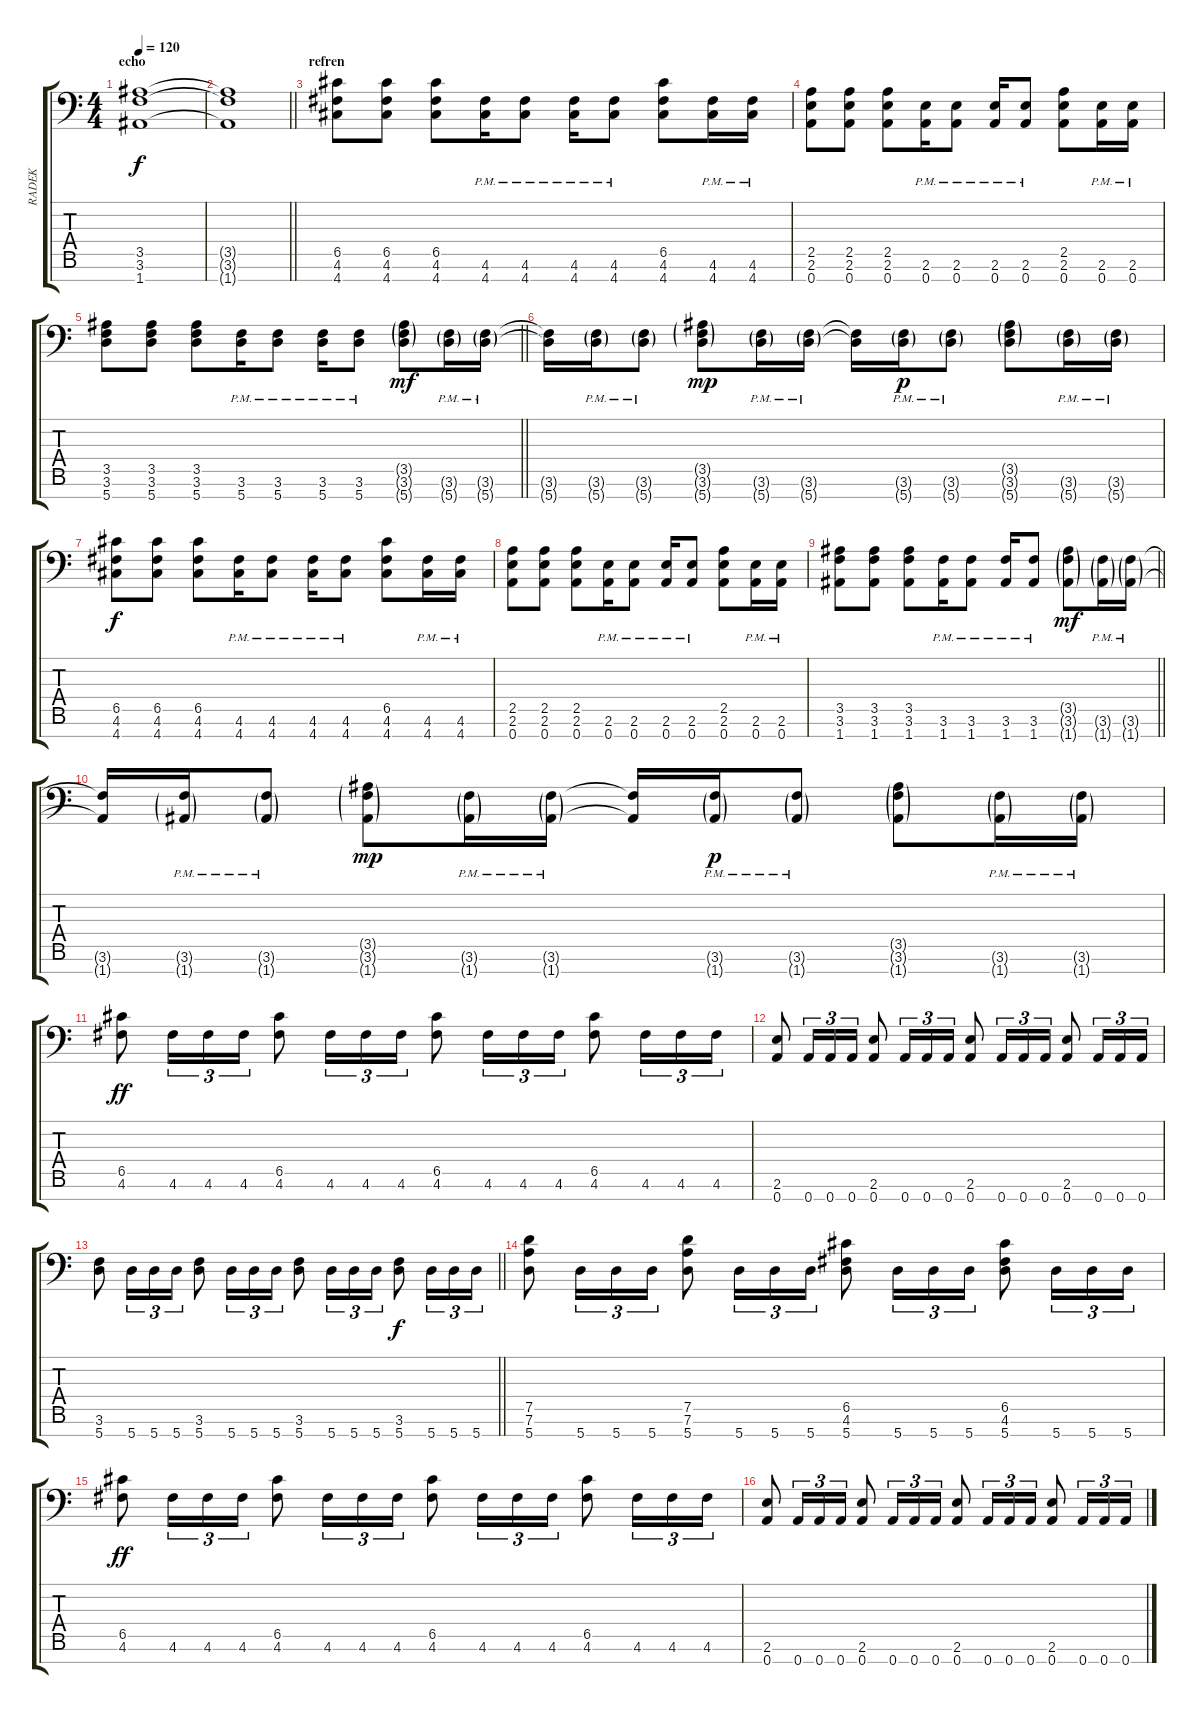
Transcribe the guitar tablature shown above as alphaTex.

\track ("RADEK" "RADEK") {instrument distortionguitar}
\staff {score tabs}
\tuning (D4 A3 F3 C3 G2 D2 A1) {hide}
\ts (4 4)
\section ("" "echo")
\tempo 120
\clef f4
\ks c
(3.5 3.6 1.7).1{dy f} |
\barLineRight lightlight
(3.5{t} 3.6{t} 1.7{t}).1 |
\section ("" "refren")
(6.5 4.6 4.7).8 (6.5 4.6 4.7).8 (6.5 4.6 4.7).8 (4.6{pm} 4.7{pm}).16 (4.6{pm} 4.7{pm}).8 (4.6{pm} 4.7{pm}).16 (4.6{pm} 4.7{pm}).8 (6.5 4.6 4.7).8 (4.6{pm} 4.7{pm}).16 (4.6{pm} 4.7{pm}).16 |
(2.5 2.6 0.7).8 (2.5 2.6 0.7).8 (2.5 2.6 0.7).8 (2.6{pm} 0.7{pm}).16 (2.6{pm} 0.7{pm}).8 (2.6{pm} 0.7{pm}).16 (2.6{pm} 0.7{pm}).8 (2.5 2.6 0.7).8 (2.6{pm} 0.7{pm}).16 (2.6{pm} 0.7{pm}).16 |
\barLineRight lightlight
(3.5 3.6 5.7).8 (3.5 3.6 5.7).8 (3.5 3.6 5.7).8 (3.6 5.7{pm}).16 (3.6 5.7{pm}).8 (3.6 5.7{pm}).16 (3.6 5.7{pm}).8 (3.5{g} 3.6{g} 5.7{g}).8{dy mf} (3.6{g pm} 5.7{g pm}).16 (3.6{g pm} 5.7{g pm}).16 |
(3.6{t} 5.7{t}).16 (3.6{g} 5.7{g pm}).16 (3.6{g} 5.7{g pm}).8 (3.5{g} 3.6{g} 5.7{g}).8{dy mp} (3.6{g pm} 5.7{g pm}).16 (3.6{g pm} 5.7{g pm}).16 (3.6{t} 5.7{t}).16 (3.6{g} 5.7{g pm}).16{dy p} (3.6{g} 5.7{g pm}).8 (3.5{g} 3.6{g} 5.7{g}).8 (3.6{g pm} 5.7{g pm}).16 (3.6{g pm} 5.7{g pm}).16 |
(6.5 4.6 4.7).8{dy f} (6.5 4.6 4.7).8 (6.5 4.6 4.7).8 (4.6{pm} 4.7{pm}).16 (4.6{pm} 4.7{pm}).8 (4.6{pm} 4.7{pm}).16 (4.6{pm} 4.7{pm}).8 (6.5 4.6 4.7).8 (4.6{pm} 4.7{pm}).16 (4.6{pm} 4.7{pm}).16 |
(2.5 2.6 0.7).8 (2.5 2.6 0.7).8 (2.5 2.6 0.7).8 (2.6{pm} 0.7{pm}).16 (2.6{pm} 0.7{pm}).8 (2.6{pm} 0.7{pm}).16 (2.6{pm} 0.7{pm}).8 (2.5 2.6 0.7).8 (2.6{pm} 0.7{pm}).16 (2.6{pm} 0.7{pm}).16 |
\barLineRight lightlight
(3.5 3.6 1.7).8 (3.5 3.6 1.7).8 (3.5 3.6 1.7).8 (3.6 1.7{pm}).16 (3.6 1.7{pm}).8 (3.6 1.7{pm}).16 (3.6 1.7{pm}).8 (3.5{g} 3.6{g} 1.7{g}).8{dy mf} (3.6{g pm} 1.7{g pm}).16 (3.6{g pm} 1.7{g pm}).16 |
(3.6{t} 1.7{t}).16 (3.6{g} 1.7{g pm}).16 (3.6{g} 1.7{g pm}).8 (3.5{g} 3.6{g} 1.7{g}).8{dy mp} (3.6{g pm} 1.7{g pm}).16 (3.6{g pm} 1.7{g pm}).16 (3.6{t} 1.7{t}).16 (3.6{g} 1.7{g pm}).16{dy p} (3.6{g} 1.7{g pm}).8 (3.5{g} 3.6{g} 1.7{g}).8 (3.6{g pm} 1.7{g pm}).16 (3.6{g pm} 1.7{g pm}).16 |
(6.5 4.6).8{dy ff} 4.6.16{tu (3 2)} 4.6.16{tu (3 2)} 4.6.16{tu (3 2)} (6.5 4.6).8 4.6.16{tu (3 2)} 4.6.16{tu (3 2)} 4.6.16{tu (3 2)} (6.5 4.6).8 4.6.16{tu (3 2)} 4.6.16{tu (3 2)} 4.6.16{tu (3 2)} (6.5 4.6).8 4.6.16{tu (3 2)} 4.6.16{tu (3 2)} 4.6.16{tu (3 2)} |
(2.6 0.7).8 0.7.16{tu (3 2)} 0.7.16{tu (3 2)} 0.7.16{tu (3 2)} (2.6 0.7).8 0.7.16{tu (3 2)} 0.7.16{tu (3 2)} 0.7.16{tu (3 2)} (2.6 0.7).8 0.7.16{tu (3 2)} 0.7.16{tu (3 2)} 0.7.16{tu (3 2)} (2.6 0.7).8 0.7.16{tu (3 2)} 0.7.16{tu (3 2)} 0.7.16{tu (3 2)} |
\barLineRight lightlight
(3.6 5.7).8 5.7.16{tu (3 2)} 5.7.16{tu (3 2)} 5.7.16{tu (3 2)} (3.6 5.7).8 5.7.16{tu (3 2)} 5.7.16{tu (3 2)} 5.7.16{tu (3 2)} (3.6 5.7).8 5.7.16{tu (3 2)} 5.7.16{tu (3 2)} 5.7.16{tu (3 2)} (3.6 5.7).8{dy f} 5.7.16{tu (3 2)} 5.7.16{tu (3 2)} 5.7.16{tu (3 2)} |
(7.5 7.6 5.7).8 5.7.16{tu (3 2)} 5.7.16{tu (3 2)} 5.7.16{tu (3 2)} (7.5 7.6 5.7).8 5.7.16{tu (3 2)} 5.7.16{tu (3 2)} 5.7.16{tu (3 2)} (6.5 4.6 5.7).8 5.7.16{tu (3 2)} 5.7.16{tu (3 2)} 5.7.16{tu (3 2)} (6.5 4.6 5.7).8 5.7.16{tu (3 2)} 5.7.16{tu (3 2)} 5.7.16{tu (3 2)} |
(6.5 4.6).8{dy ff} 4.6.16{tu (3 2)} 4.6.16{tu (3 2)} 4.6.16{tu (3 2)} (6.5 4.6).8 4.6.16{tu (3 2)} 4.6.16{tu (3 2)} 4.6.16{tu (3 2)} (6.5 4.6).8 4.6.16{tu (3 2)} 4.6.16{tu (3 2)} 4.6.16{tu (3 2)} (6.5 4.6).8 4.6.16{tu (3 2)} 4.6.16{tu (3 2)} 4.6.16{tu (3 2)} |
(2.6 0.7).8 0.7.16{tu (3 2)} 0.7.16{tu (3 2)} 0.7.16{tu (3 2)} (2.6 0.7).8 0.7.16{tu (3 2)} 0.7.16{tu (3 2)} 0.7.16{tu (3 2)} (2.6 0.7).8 0.7.16{tu (3 2)} 0.7.16{tu (3 2)} 0.7.16{tu (3 2)} (2.6 0.7).8 0.7.16{tu (3 2)} 0.7.16{tu (3 2)} 0.7.16{tu (3 2)}
